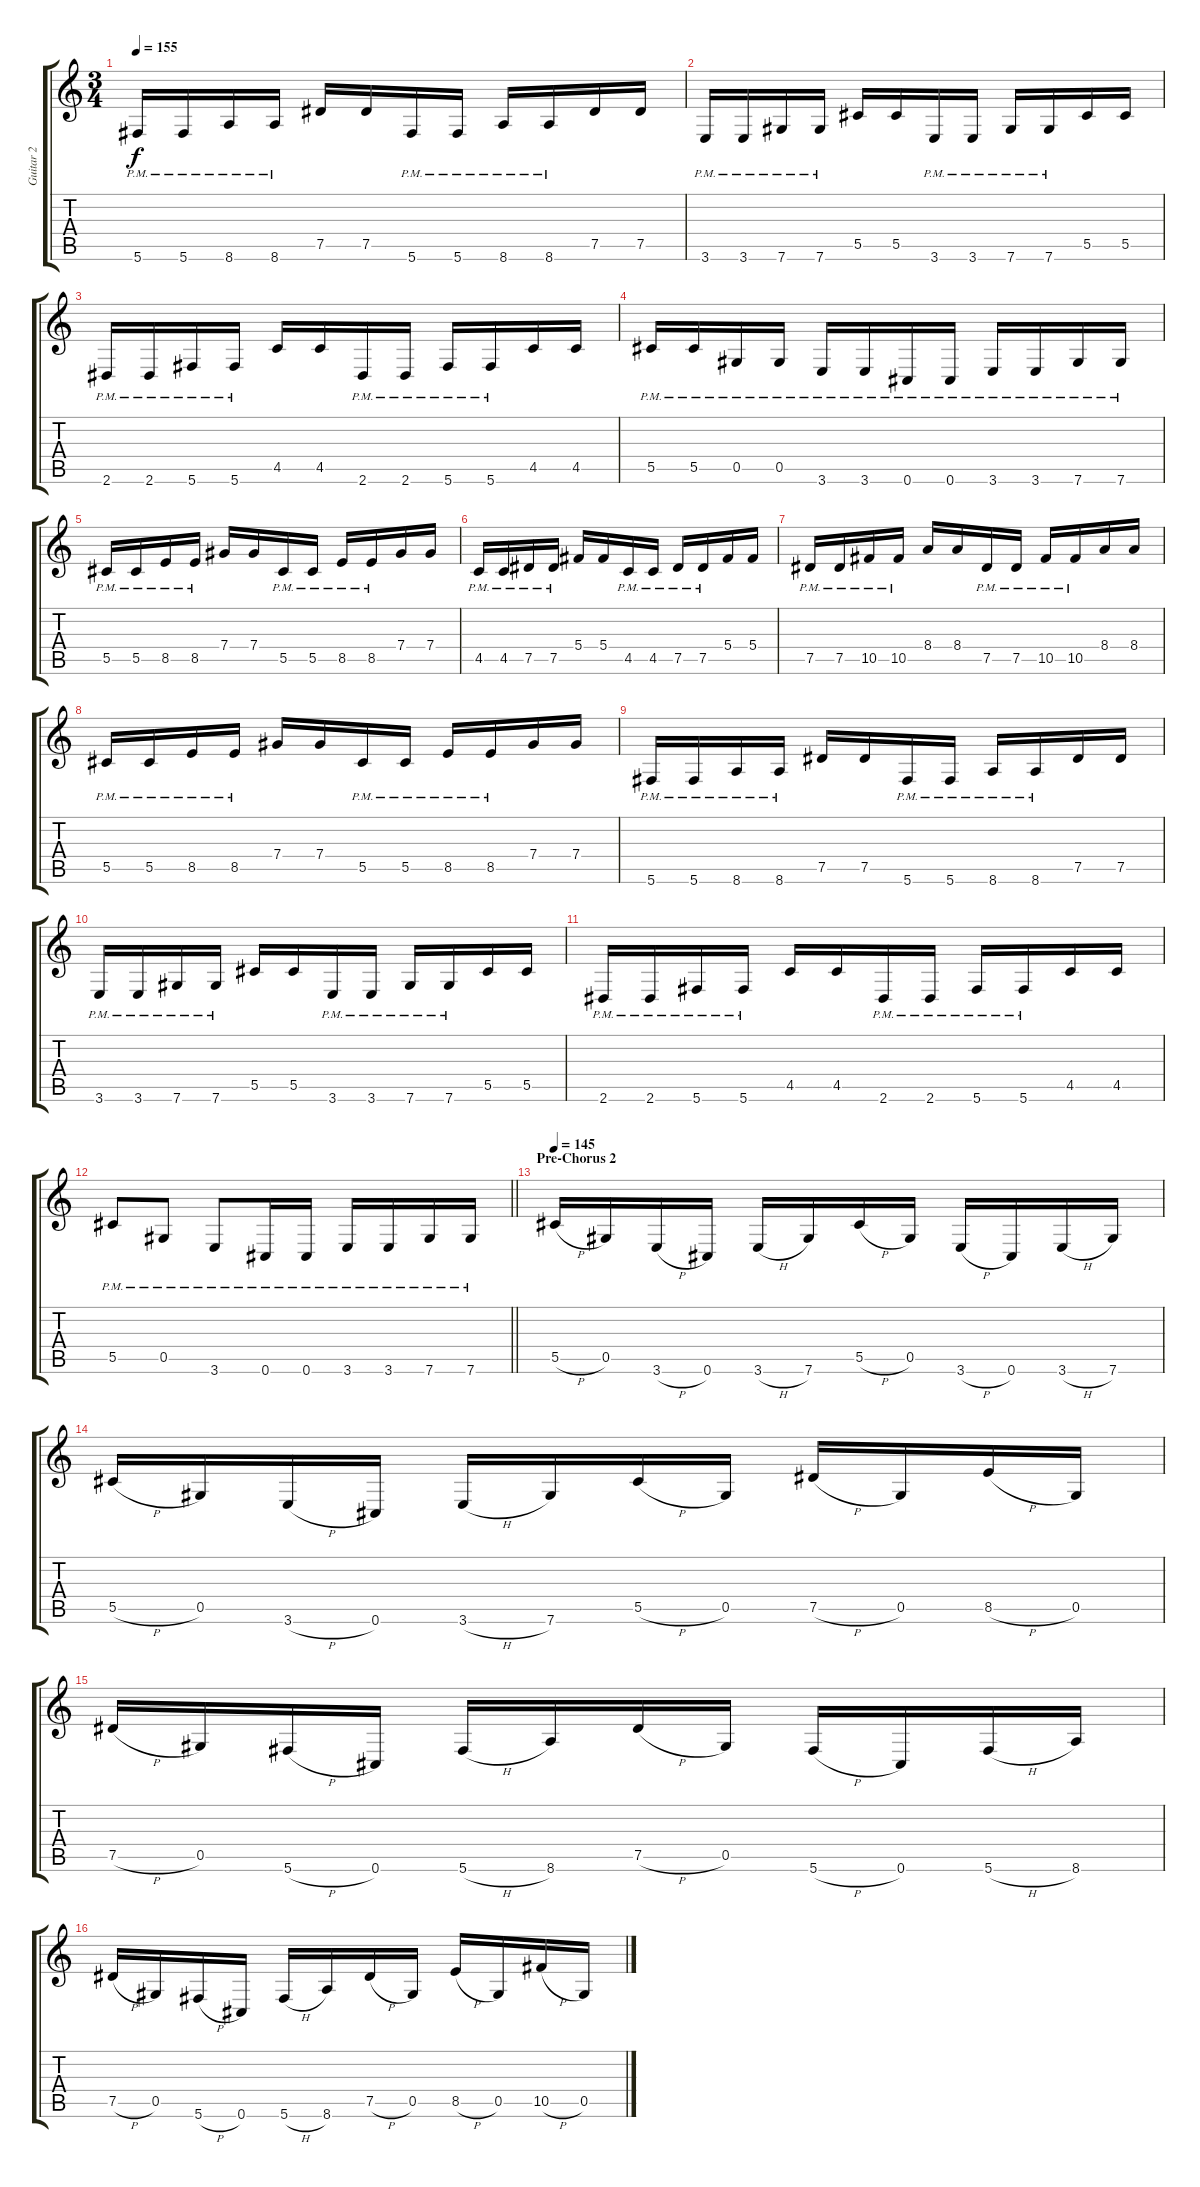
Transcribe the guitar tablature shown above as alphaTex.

\track ("Guitar 2" "Guitar 2") {instrument distortionguitar}
\staff {score tabs}
\tuning (Eb4 Bb3 Gb3 Db3 Ab2 Db2) {hide}
\ts (3 4)
\tempo 155
\clef g2
\ks c
5.6{pm}.16{dy f} 5.6{pm}.16 8.6{pm}.16 8.6{pm}.16 7.5.16 7.5.16 5.6{pm}.16 5.6{pm}.16 8.6{pm}.16 8.6{pm}.16 7.5.16 7.5.16 |
3.6{pm}.16 3.6{pm}.16 7.6{pm}.16 7.6{pm}.16 5.5.16 5.5.16 3.6{pm}.16 3.6{pm}.16 7.6{pm}.16 7.6{pm}.16 5.5.16 5.5.16 |
2.6{pm}.16 2.6{pm}.16 5.6{pm}.16 5.6{pm}.16 4.5.16 4.5.16 2.6{pm}.16 2.6{pm}.16 5.6{pm}.16 5.6{pm}.16 4.5.16 4.5.16 |
5.5{pm}.16 5.5{pm}.16 0.5{pm}.16 0.5{pm}.16 3.6{pm}.16 3.6{pm}.16 0.6{pm}.16 0.6{pm}.16 3.6{pm}.16 3.6{pm}.16 7.6{pm}.16 7.6{pm}.16 |
5.5{pm}.16 5.5{pm}.16 8.5{pm}.16 8.5{pm}.16 7.4.16 7.4.16 5.5{pm}.16 5.5{pm}.16 8.5{pm}.16 8.5{pm}.16 7.4.16 7.4.16 |
4.5{pm}.16 4.5{pm}.16 7.5{pm}.16 7.5{pm}.16 5.4.16 5.4.16 4.5{pm}.16 4.5{pm}.16 7.5{pm}.16 7.5{pm}.16 5.4.16 5.4.16 |
7.5{pm}.16 7.5{pm}.16 10.5{pm}.16 10.5{pm}.16 8.4.16 8.4.16 7.5{pm}.16 7.5{pm}.16 10.5{pm}.16 10.5{pm}.16 8.4.16 8.4.16 |
5.5{pm}.16 5.5{pm}.16 8.5{pm}.16 8.5{pm}.16 7.4.16 7.4.16 5.5{pm}.16 5.5{pm}.16 8.5{pm}.16 8.5{pm}.16 7.4.16 7.4.16 |
5.6{pm}.16 5.6{pm}.16 8.6{pm}.16 8.6{pm}.16 7.5.16 7.5.16 5.6{pm}.16 5.6{pm}.16 8.6{pm}.16 8.6{pm}.16 7.5.16 7.5.16 |
3.6{pm}.16 3.6{pm}.16 7.6{pm}.16 7.6{pm}.16 5.5.16 5.5.16 3.6{pm}.16 3.6{pm}.16 7.6{pm}.16 7.6{pm}.16 5.5.16 5.5.16 |
2.6{pm}.16 2.6{pm}.16 5.6{pm}.16 5.6{pm}.16 4.5.16 4.5.16 2.6{pm}.16 2.6{pm}.16 5.6{pm}.16 5.6{pm}.16 4.5.16 4.5.16 |
\barLineRight lightlight
5.5{pm}.8 0.5{pm}.8 3.6{pm}.8 0.6{pm}.16 0.6{pm}.16 3.6{pm}.16 3.6{pm}.16 7.6{pm}.16 7.6{pm}.16 |
\section ("" "Pre-Chorus 2")
\tempo 145
5.5{h}.16 0.5.16 3.6{h}.16 0.6.16 3.6{h}.16 7.6.16 5.5{h}.16 0.5.16 3.6{h}.16 0.6.16 3.6{h}.16 7.6.16 |
5.5{h}.16 0.5.16 3.6{h}.16 0.6.16 3.6{h}.16 7.6.16 5.5{h}.16 0.5.16 7.5{h}.16 0.5.16 8.5{h}.16 0.5.16 |
7.5{h}.16 0.5.16 5.6{h}.16 0.6.16 5.6{h}.16 8.6.16 7.5{h}.16 0.5.16 5.6{h}.16 0.6.16 5.6{h}.16 8.6.16 |
7.5{h}.16 0.5.16 5.6{h}.16 0.6.16 5.6{h}.16 8.6.16 7.5{h}.16 0.5.16 8.5{h}.16 0.5.16 10.5{h}.16 0.5.16
